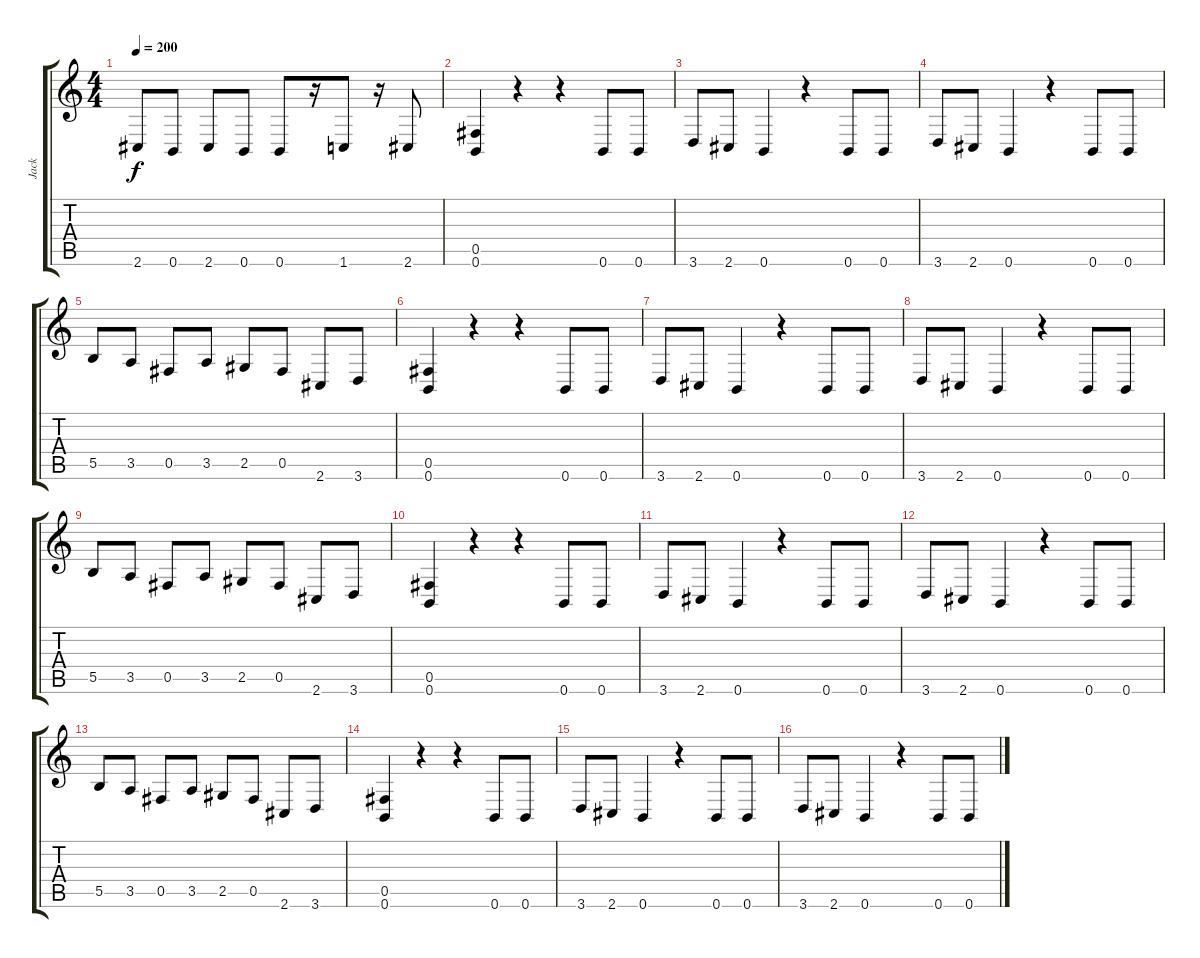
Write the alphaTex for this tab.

\track ("Jack" "Jack") {instrument distortionguitar}
\staff {score tabs}
\tuning (Db4 Ab3 E3 B2 Gb2 B1) {hide}
\ts (4 4)
\tempo 200
\clef g2
\ks c
2.6.8{dy f} 0.6.8 2.6.8 0.6.8 0.6.8 r.16 1.6.8 r.16 2.6.8 |
(0.5 0.6).4 r.4 r.4 0.6.8 0.6.8 |
3.6.8 2.6.8 0.6.4 r.4 0.6.8 0.6.8 |
3.6.8 2.6.8 0.6.4 r.4 0.6.8 0.6.8 |
5.5.8 3.5.8 0.5.8 3.5.8 2.5.8 0.5.8 2.6.8 3.6.8 |
(0.5 0.6).4 r.4 r.4 0.6.8 0.6.8 |
3.6.8 2.6.8 0.6.4 r.4 0.6.8 0.6.8 |
3.6.8 2.6.8 0.6.4 r.4 0.6.8 0.6.8 |
5.5.8 3.5.8 0.5.8 3.5.8 2.5.8 0.5.8 2.6.8 3.6.8 |
(0.5 0.6).4 r.4 r.4 0.6.8 0.6.8 |
3.6.8 2.6.8 0.6.4 r.4 0.6.8 0.6.8 |
3.6.8 2.6.8 0.6.4 r.4 0.6.8 0.6.8 |
5.5.8 3.5.8 0.5.8 3.5.8 2.5.8 0.5.8 2.6.8 3.6.8 |
(0.5 0.6).4 r.4 r.4 0.6.8 0.6.8 |
3.6.8 2.6.8 0.6.4 r.4 0.6.8 0.6.8 |
3.6.8 2.6.8 0.6.4 r.4 0.6.8 0.6.8
